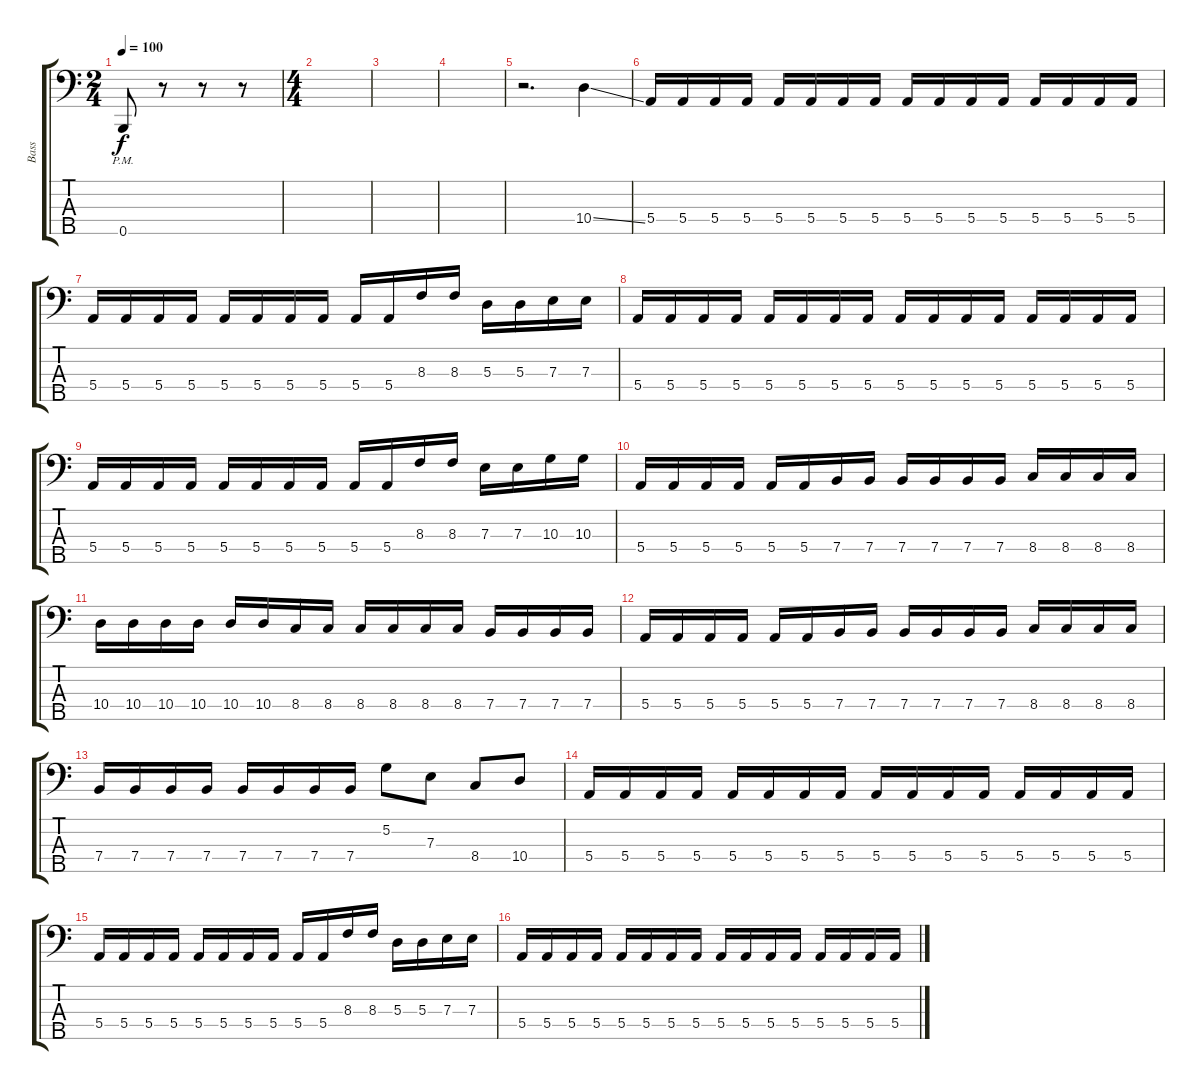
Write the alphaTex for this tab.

\track ("Bass" "Bass") {instrument electricbasspick}
\staff {score tabs}
\tuning (G2 D2 A1 E1 B0) {hide}
\ts (2 4)
\tempo 100
\clef f4
\ks c
0.5{pm}.8{dy f} r.8 r.8 r.8 |
\ts (4 4)
|
|
|
r.2{d} 10.4{ss}.4 |
5.4.16 5.4.16 5.4.16 5.4.16 5.4.16 5.4.16 5.4.16 5.4.16 5.4.16 5.4.16 5.4.16 5.4.16 5.4.16 5.4.16 5.4.16 5.4.16 |
5.4.16 5.4.16 5.4.16 5.4.16 5.4.16 5.4.16 5.4.16 5.4.16 5.4.16 5.4.16 8.3.16 8.3.16 5.3.16 5.3.16 7.3.16 7.3.16 |
5.4.16 5.4.16 5.4.16 5.4.16 5.4.16 5.4.16 5.4.16 5.4.16 5.4.16 5.4.16 5.4.16 5.4.16 5.4.16 5.4.16 5.4.16 5.4.16 |
5.4.16 5.4.16 5.4.16 5.4.16 5.4.16 5.4.16 5.4.16 5.4.16 5.4.16 5.4.16 8.3.16 8.3.16 7.3.16 7.3.16 10.3.16 10.3.16 |
5.4.16 5.4.16 5.4.16 5.4.16 5.4.16 5.4.16 7.4.16 7.4.16 7.4.16 7.4.16 7.4.16 7.4.16 8.4.16 8.4.16 8.4.16 8.4.16 |
10.4.16 10.4.16 10.4.16 10.4.16 10.4.16 10.4.16 8.4.16 8.4.16 8.4.16 8.4.16 8.4.16 8.4.16 7.4.16 7.4.16 7.4.16 7.4.16 |
5.4.16 5.4.16 5.4.16 5.4.16 5.4.16 5.4.16 7.4.16 7.4.16 7.4.16 7.4.16 7.4.16 7.4.16 8.4.16 8.4.16 8.4.16 8.4.16 |
7.4.16 7.4.16 7.4.16 7.4.16 7.4.16 7.4.16 7.4.16 7.4.16 5.2.8 7.3.8 8.4.8 10.4.8 |
5.4.16 5.4.16 5.4.16 5.4.16 5.4.16 5.4.16 5.4.16 5.4.16 5.4.16 5.4.16 5.4.16 5.4.16 5.4.16 5.4.16 5.4.16 5.4.16 |
5.4.16 5.4.16 5.4.16 5.4.16 5.4.16 5.4.16 5.4.16 5.4.16 5.4.16 5.4.16 8.3.16 8.3.16 5.3.16 5.3.16 7.3.16 7.3.16 |
5.4.16 5.4.16 5.4.16 5.4.16 5.4.16 5.4.16 5.4.16 5.4.16 5.4.16 5.4.16 5.4.16 5.4.16 5.4.16 5.4.16 5.4.16 5.4.16
